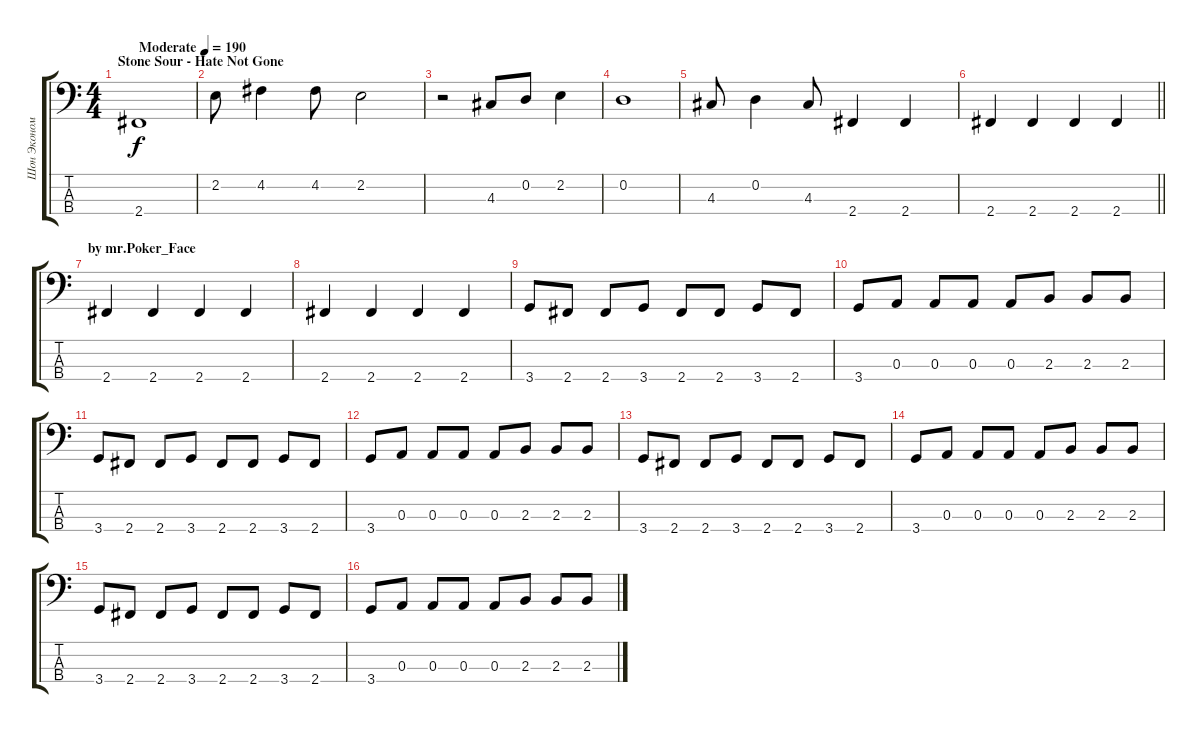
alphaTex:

\track ("Шон Экономаки" "Шон Эконом") {instrument electricbasspick}
\staff {score tabs}
\tuning (G2 D2 A1 E1) {hide}
\ts (4 4)
\section ("" "Stone Sour - Hate Not Gone")
\tempo (190 "Moderate")
\clef f4
\ks c
2.4.1{dy f instrument electricbasspick} |
2.2.8 4.2.4 4.2.8 2.2.2 |
r.2 4.3.8 0.2.8 2.2.4 |
0.2.1 |
4.3.8 0.2.4 4.3.8 2.4.4 2.4.4 |
\barLineRight lightlight
2.4.4 2.4.4 2.4.4 2.4.4 |
\section ("" "by mr.Poker_Face")
2.4.4 2.4.4 2.4.4 2.4.4 |
2.4.4 2.4.4 2.4.4 2.4.4 |
3.4.8 2.4.8 2.4.8 3.4.8 2.4.8 2.4.8 3.4.8 2.4.8 |
3.4.8 0.3.8 0.3.8 0.3.8 0.3.8 2.3.8 2.3.8 2.3.8 |
3.4.8 2.4.8 2.4.8 3.4.8 2.4.8 2.4.8 3.4.8 2.4.8 |
3.4.8 0.3.8 0.3.8 0.3.8 0.3.8 2.3.8 2.3.8 2.3.8 |
3.4.8 2.4.8 2.4.8 3.4.8 2.4.8 2.4.8 3.4.8 2.4.8 |
3.4.8 0.3.8 0.3.8 0.3.8 0.3.8 2.3.8 2.3.8 2.3.8 |
3.4.8 2.4.8 2.4.8 3.4.8 2.4.8 2.4.8 3.4.8 2.4.8 |
3.4.8 0.3.8 0.3.8 0.3.8 0.3.8 2.3.8 2.3.8 2.3.8
